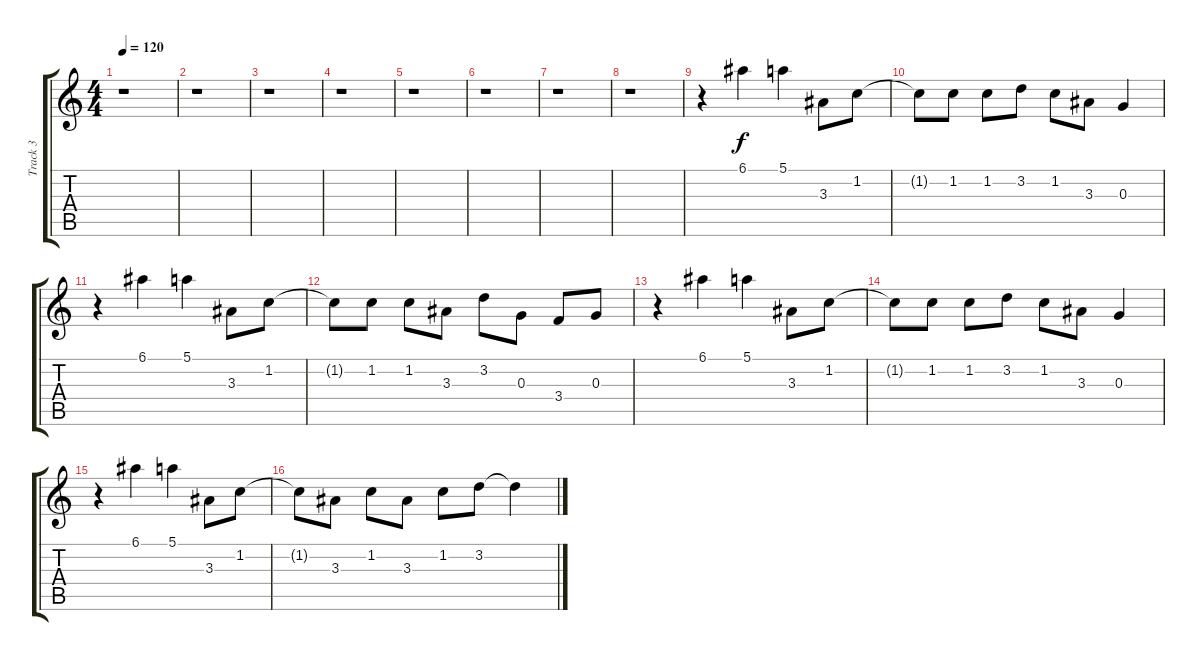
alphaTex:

\track ("Track 3" "Track 3") {instrument acousticguitarsteel}
\staff {score tabs}
\tuning (E4 B3 G3 D3 A2 E2) {hide}
\ts (4 4)
\tempo 120
\clef g2
\ks c
r.1{dy f instrument acousticguitarsteel} |
r.1 |
r.1 |
r.1 |
r.1 |
r.1 |
r.1 |
r.1 |
r.4 6.1.4 5.1.4 3.3.8 1.2.8 |
1.2{t}.8 1.2.8 1.2.8 3.2.8 1.2.8 3.3.8 0.3.4 |
r.4 6.1.4 5.1.4 3.3.8 1.2.8 |
1.2{t}.8 1.2.8 1.2.8 3.3.8 3.2.8 0.3.8 3.4.8 0.3.8 |
r.4 6.1.4 5.1.4 3.3.8 1.2.8 |
1.2{t}.8 1.2.8 1.2.8 3.2.8 1.2.8 3.3.8 0.3.4 |
r.4 6.1.4 5.1.4 3.3.8 1.2.8 |
1.2{t}.8 3.3.8 1.2.8 3.3.8 1.2.8 3.2.8 3.2{t}.4
